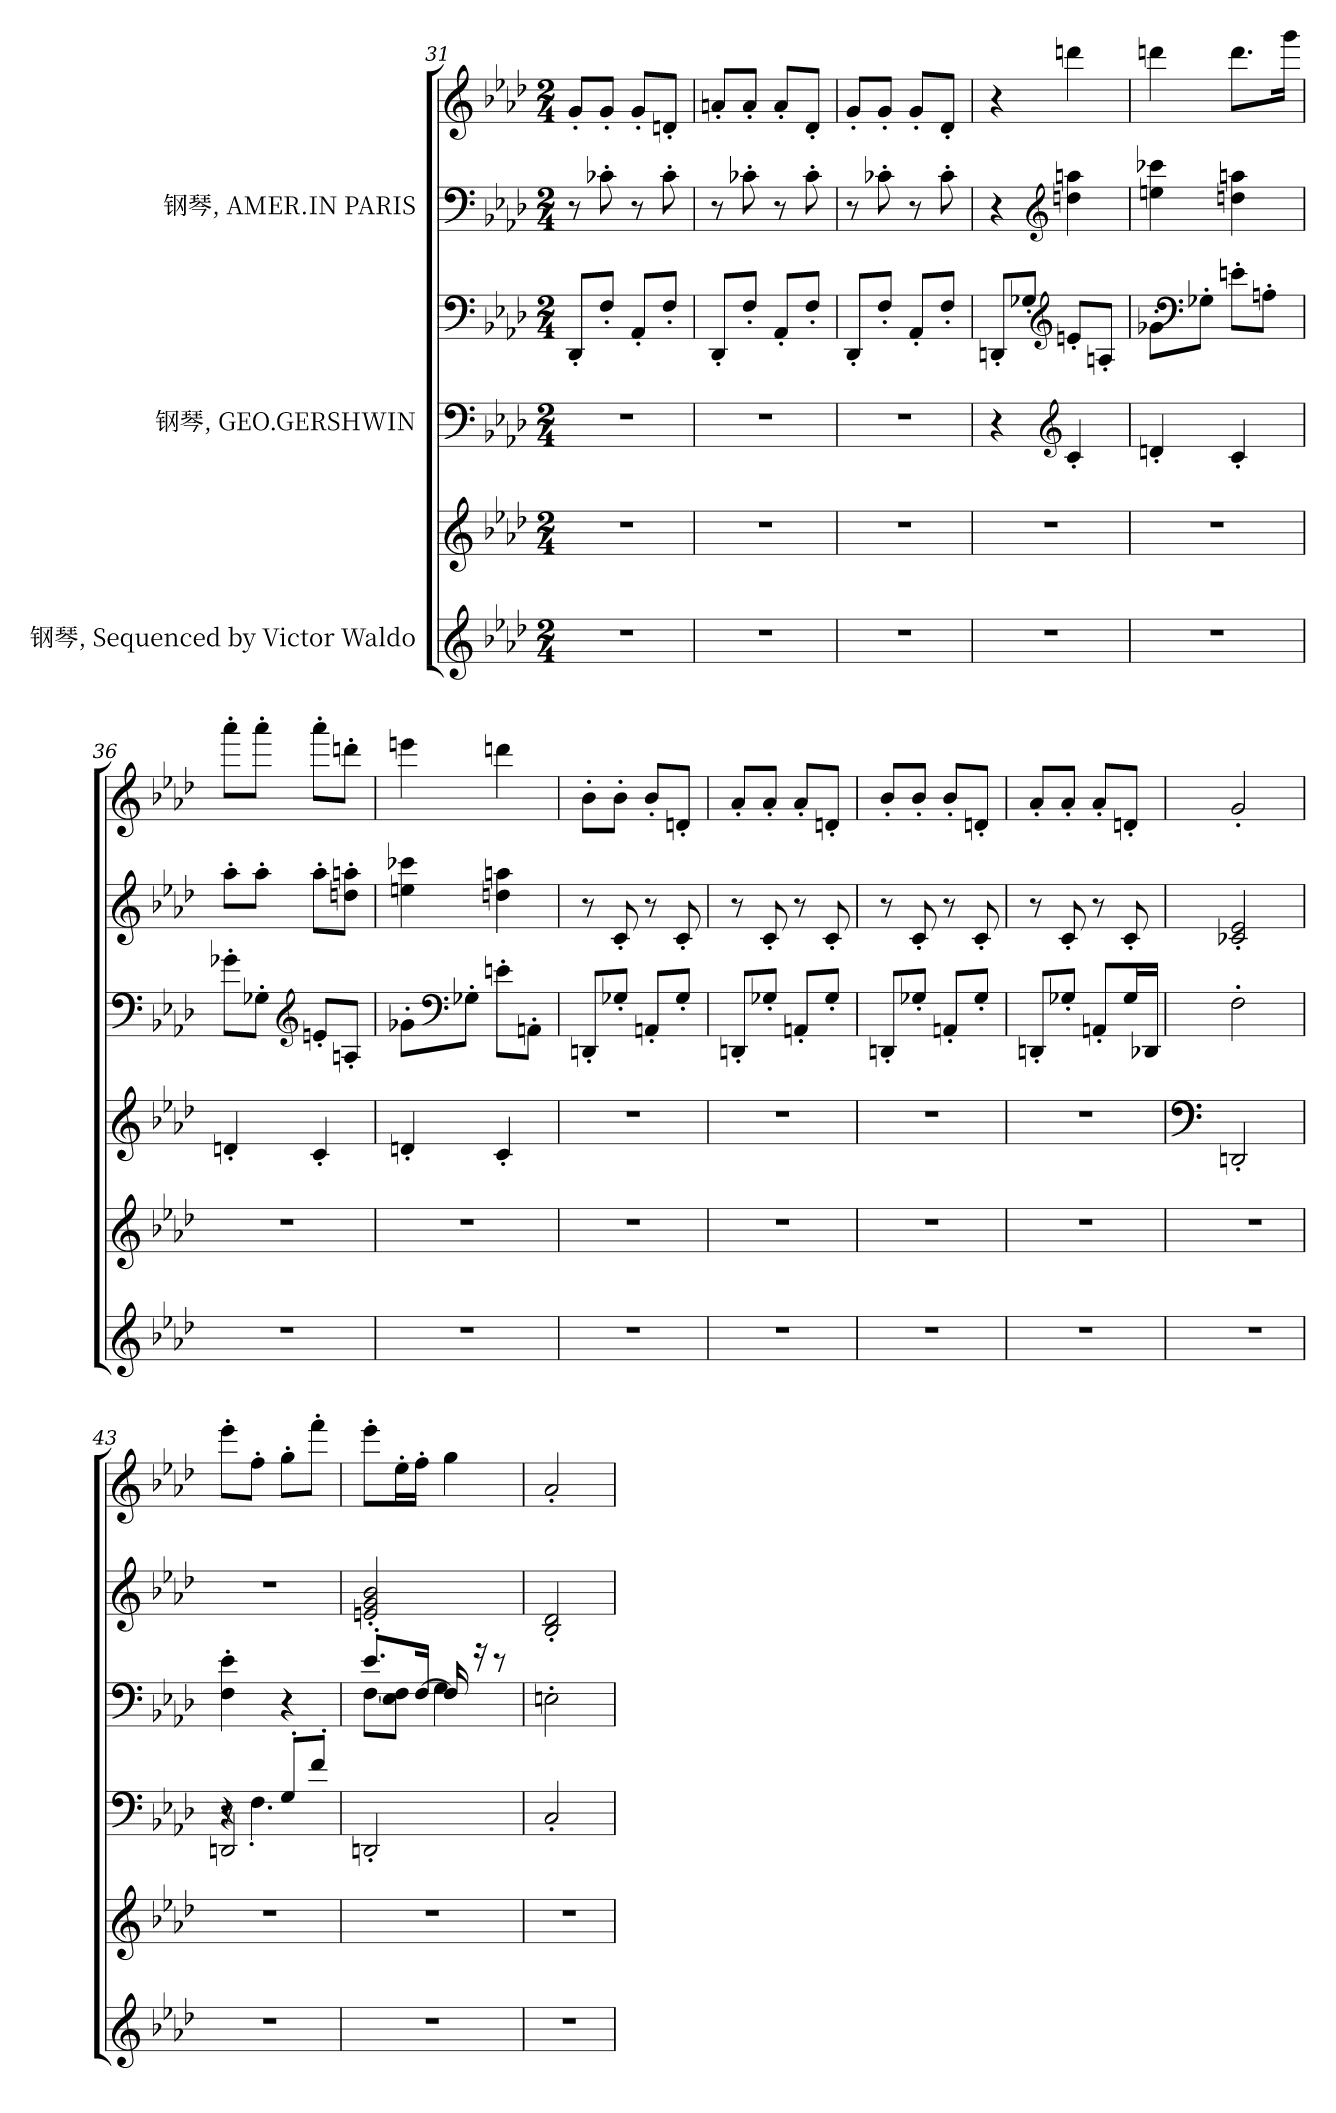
**kern	**kern	**kern	**kern	**kern	**kern
*part3	*part3	*part2	*part2	*part1	*part1
*staff6	*staff5	*staff4	*staff3	*staff2	*staff1
*I"钢琴, Sequenced by Victor Waldo	*	*I"钢琴, GEO.GERSHWIN	*	*I"钢琴, AMER.IN PARIS	*
*clefG2	*clefG2	*clefF4	*clefF4	*clefF4	*clefG2
*k[b-e-a-d-]	*k[b-e-a-d-]	*k[b-e-a-d-]	*k[b-e-a-d-]	*k[b-e-a-d-]	*k[b-e-a-d-]
*M2/4	*M2/4	*M2/4	*M2/4	*M2/4	*M2/4
=31	=31	=31	=31	=31	=31
2r	2r	2r	8DD-'/L	8r	8g'/L
.	.	.	8F'/J	8c-X'\	8g'/J
.	.	.	8AA-'/L	8r	8g'/L
.	.	.	8F'/J	8c-'\	8dn'/J
!!LO:LB:g=z
=32	=32	=32	=32	=32	=32
2r	2r	2r	8DD-'/L	8r	8an'/L
.	.	.	8F'/J	8c-X'\	8a'/J
.	.	.	8AA-'/L	8r	8a'/L
.	.	.	8F'/J	8c-'\	8d-'/J
=33	=33	=33	=33	=33	=33
2r	2r	2r	8DD-'/L	8r	8g'/L
.	.	.	8F'/J	8c-X'\	8g'/J
.	.	.	8AA-'/L	8r	8g'/L
.	.	.	8F'/J	8c-'\	8d-'/J
=34	=34	=34	=34	=34	=34
2r	2r	4r	8DDn'/L	4r	4r
.	.	.	8G-X'/J	.	.
*	*	*clefG2	*clefG2	*clefG2	*
.	.	4c'/	8en'/L	4ddn\ 4aan\	4dddn\
.	.	.	8An'/J	.	.
=35	=35	=35	=35	=35	=35
2r	2r	4dn'/	8g-X'\L	4een\ 4ccc-X\	4dddn\
*	*	*	*clefF4	*	*
.	.	.	8G-X'\J	.	.
.	.	4c'/	8en'\L	4ddn\ 4aan\	8.ddd\L
.	.	.	8An'\J	.	.
.	.	.	.	.	16ggg\Jk
=36	=36	=36	=36	=36	=36
2r	2r	4dn'/	8g-X'\L	8aa-'\L	8aaa-'\L
.	.	.	8G-X'\J	8aa-'\J	8aaa-'\J
*	*	*	*clefG2	*	*
.	.	4c'/	8en'/L	8aa-'\L	8aaa-'\L
.	.	.	8An'/J	8ddn\' 8aan\'J	8dddn'\J
!!LO:PB:g=z
=37	=37	=37	=37	=37	=37
2r	2r	4dn'/	8g-X'\L	4een\ 4ccc-X\	4eeen\
*	*	*	*clefF4	*	*
.	.	.	8G-X'\J	.	.
.	.	4c'/	8en'\L	4ddn\ 4aan\	4dddn\
.	.	.	8AAn'\J	.	.
=38	=38	=38	=38	=38	=38
2r	2r	2r	8DDn'/L	8r	8b-'\L
.	.	.	8G-X'/J	8c'/	8b-'\J
.	.	.	8AAn'/L	8r	8b-'/L
.	.	.	8G-'/J	8c'/	8dn'/J
=39	=39	=39	=39	=39	=39
2r	2r	2r	8DDn'/L	8r	8a-'/L
.	.	.	8G-X'/J	8c'/	8a-'/J
.	.	.	8AAn'/L	8r	8a-'/L
.	.	.	8G-'/J	8c'/	8dn'/J
=40	=40	=40	=40	=40	=40
2r	2r	2r	8DDn'/L	8r	8b-'/L
.	.	.	8G-X'/J	8c'/	8b-'/J
.	.	.	8AAn'/L	8r	8b-'/L
.	.	.	8G-'/J	8c'/	8dn'/J
=41	=41	=41	=41	=41	=41
2r	2r	2r	8DDn'/L	8r	8a-'/L
.	.	.	8G-X'/J	8c'/	8a-'/J
.	.	.	8AAn'/L	8r	8a-'/L
.	.	.	16G-/L	8c'/	8dn'/J
.	.	.	16DD-X/JJ	.	.
!!LO:LB:g=z
=42	=42	=42	=42	=42	=42
*	*	*clefF4	*	*	*
2r	2r	2DDn'/	2F'\	2c-X/' 2e-/'	2g'/
=43	=43	=43	=43	=43	=43
*	*	*^	*	*	*
*	*	*	*^	*	*	*
2r	2r	4r	8r	2DDn/	4F\' 4e-\'	2r	8eee-'\L
.	.	.	4.F'\	.	.	.	8ff'\J
.	.	8G'/L	.	.	4r	.	8gg'\L
.	.	8f'/J	.	.	.	.	8fff'\J
*	*	*v	*v	*v	*	*	*
=44	=44	=44	=44	=44	=44
*	*	*	*^	*	*
2r	2r	2DDn'/	8.e-'/L	[8F\L	2en/' 2g/' 2b-/'	8eee-'\L
.	.	.	.	8E-\ 8F\]J	.	16ee-'\L
.	.	.	[16F/Jk	.	.	16ff'\JJ
.	.	.	16F/]	4G\	.	4gg\
.	.	.	16r	.	.	.
.	.	.	8r	.	.	.
*	*	*	*v	*v	*	*
=45	=45	=45	=45	=45	=45
2r	2r	2C'/	2En'\	2B-/' 2d-/'	2a-'/
=	=	=	=	=	=
*-	*-	*-	*-	*-	*-
